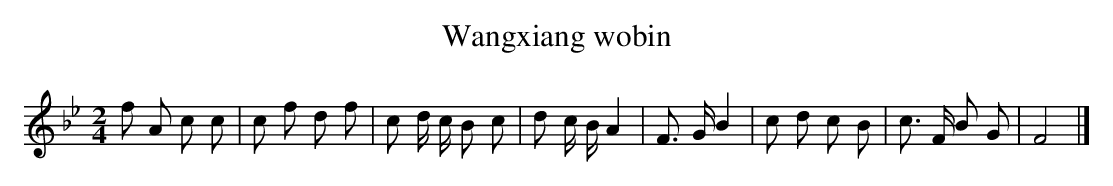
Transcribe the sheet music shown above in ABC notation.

X:1
T: Wangxiang wobin
L: 1/8
M: 2/4
K: Bb
f A c c [I:setbarnb 1]|
c f d f |
c d/ c/ B c |
d c/ B/A2 |
F> GB2 |
c d c B |
c> F B G |
F4 |]
